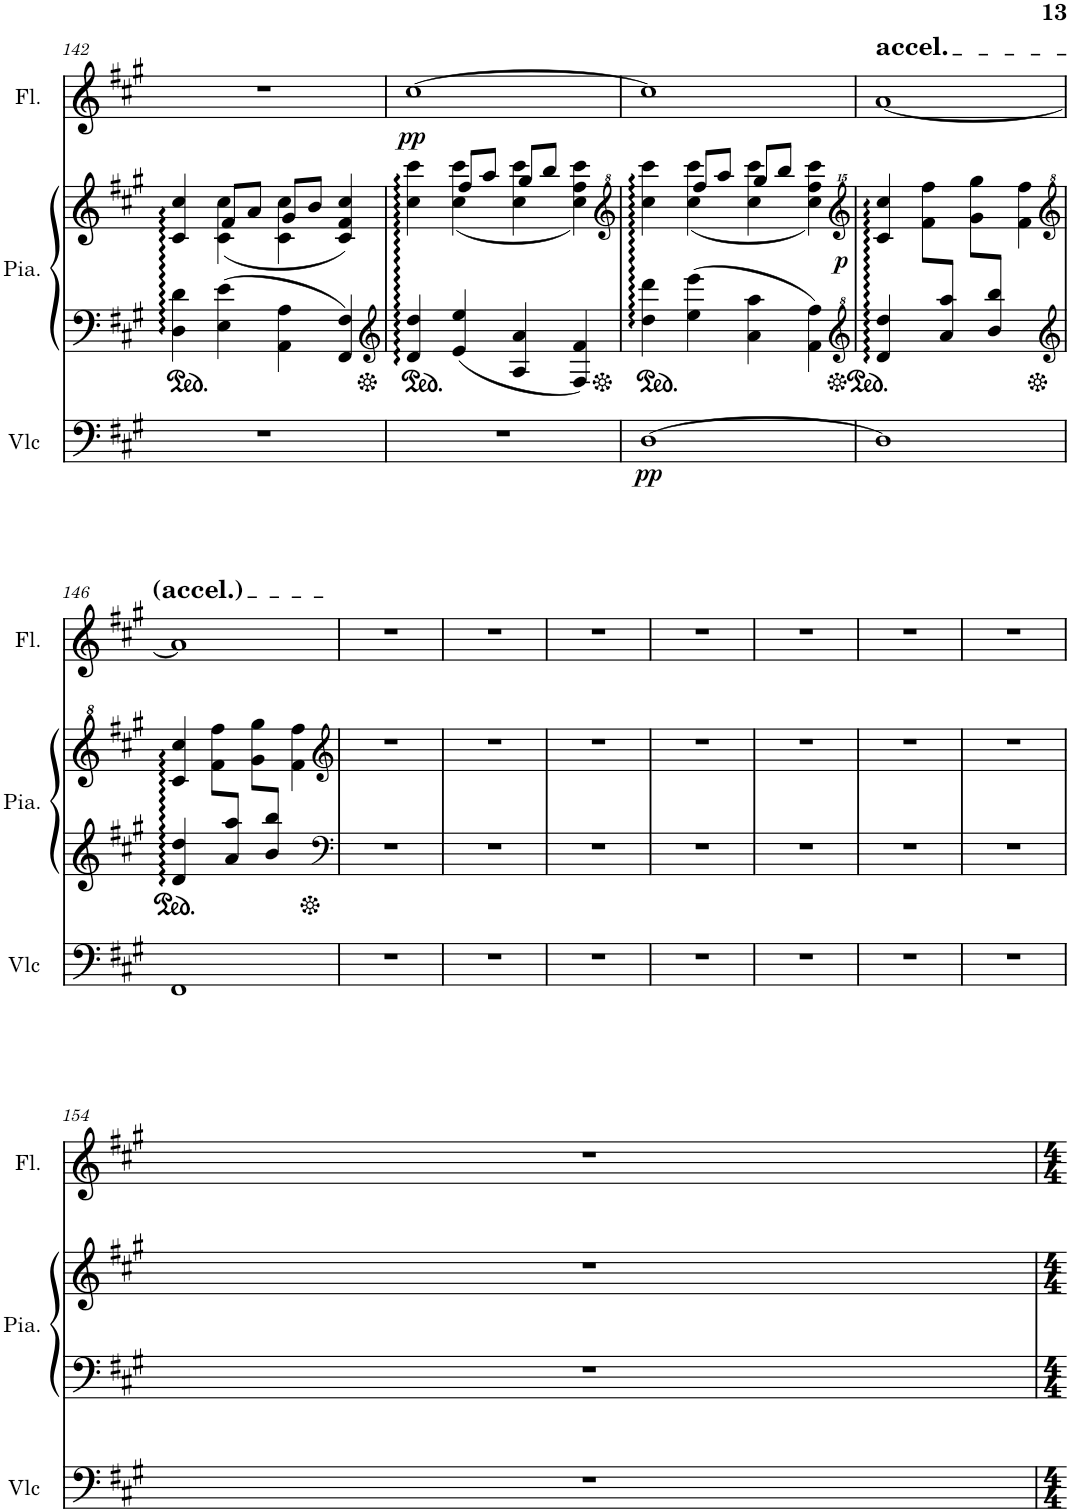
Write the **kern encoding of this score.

**kern	**dynam	**kern	**kern	**dynam	**kern	**dynam
*part3	*part3	*part2	*part2	*part2	*part1	*part1
*staff4	*staff4	*staff3	*staff2	*staff2/3	*staff1	*staff1
*I"Violoncelle	*	*I"Piano	*	*	*I"Flûte	*
*I'Vlc	*	*I'Pia.	*	*	*I'Fl.	*
!!LO:PB:g=z
*clefF4	*	*clefF4	*clefG2	*	*clefG2	*
*k[f#c#g#]	*	*k[f#c#g#]	*k[f#c#g#]	*	*k[f#c#g#]	*
*M4/4	*	*M4/4	*M4/4	*	*M4/4	*
=142	=142	=142	=142	=142	=142	=142
*	*	*	*^	*	*	*
1r	.	4D\ 4d\	4c#/ 4cc#/	4ryy	.	1r	.
.	.	4E\ 4e\	8f#/L	(4c#\ 4cc#\	.	.	.
.	.	.	8a/J	.	.	.	.
.	.	4AA\ 4A\	8g#/L	4c#\ 4cc#\	.	.	.
.	.	.	8b/J	.	.	.	.
.	.	4FF#/ 4F#/)	(4c#/ 4f#/ 4cc#/	4ryy	.	.	.
=143	=143	=143	=143	=143	=143	=143	=143
*	*	*clefG2	*	*	*	*	*
!	!	!	!	!	!	!	!LO:DY:b
1r	.	4d/ 4dd/	4cc#\ 4ccc#\	4ryy	.	[1cc#	pp
.	.	4e/ 4ee/	8ff#/L	(4cc#\ 4ccc#\	.	.	.
.	.	.	8aa/J	.	.	.	.
.	.	4A/ 4a/	8gg#/L	4cc#\ 4ccc#\	.	.	.
.	.	.	8bb/J	.	.	.	.
.	.	4F#/ 4f#/)	(4cc#\ 4ff#\ 4ccc#\	4ryy	.	.	.
=144	=144	=144	=144	=144	=144	=144	=144
*	*	*	*clefG^2	*	*	*	*
!	!LO:DY:b	!	!	!	!	!	!
[1D	pp	4dd\ 4ddd\	4ccc#\ 4cccc#\	4ryy	.	1cc#]	.
.	.	4ee\ 4eee\	8fff#/L	(4ccc#\ 4cccc#\	.	.	.
.	.	.	8aaa/J	.	.	.	.
.	.	4a\ 4aa\	8ggg#/L	4ccc#\ 4cccc#\	.	.	.
.	.	.	8bbb/J	.	.	.	.
.	.	4f#\ 4ff#\)	(4ccc#\ 4fff#\ 4cccc#\	4ryy	.	.	.
*	*	*	*v	*v	*	*	*
=145	=145	=145	=145	=145	=145	=145
*	*	*clefG^2	*clefG^^2	*	*	*
*	*	*^	*^	*	*	*
!	!	!	!	!	!	!	!LO:TX:a:t=accel.	!
!	!	!	!	!	!	!LO:DY:b	!	!
*	*	*	*	*v	*v	*	*	*
1D]	.	4.ryy	4dd/ 4ddd/	4ccc#/ 4cccc#/	p	[1a	.
.	.	.	2.ryy	8fff#\ 8ffff#\L	.	.	.
.	.	8aa/ 8aaa/J	.	8ryy	.	.	.
.	.	8ryy	.	8ggg#\ 8gggg#\L	.	.	.
.	.	8bb/ 8bbb/J	.	8ryy	.	.	.
.	.	4ryy	.	4fff#\ 4ffff#\	.	.	.
!!LO:LB:g=z
=146	=146	=146	=146	=146	=146	=146	=146
*	*	*clefG2	*	*clefG^2	*	*	*
1FF#	.	4.ryy	4d/ 4dd/	4cc#/ 4ccc#/	.	1a]	.
.	.	.	2.ryy	8ff#\ 8fff#\L	.	.	.
.	.	8a/ 8aa/J	.	8ryy	.	.	.
.	.	8ryy	.	8gg#\ 8ggg#\L	.	.	.
.	.	8b/ 8bb/J	.	8ryy	.	.	.
.	.	4ryy	.	4ff#\ 4fff#\	.	.	.
*	*	*v	*v	*	*	*	*
=147	=147	=147	=147	=147	=147	=147
*	*	*clefF4	*clefG2	*	*	*
1r	.	1r	1r	.	1r	.
=148	=148	=148	=148	=148	=148	=148
1r	.	1r	1r	.	1r	.
=149	=149	=149	=149	=149	=149	=149
1r	.	1r	1r	.	1r	.
=150	=150	=150	=150	=150	=150	=150
1r	.	1r	1r	.	1r	.
=151	=151	=151	=151	=151	=151	=151
1r	.	1r	1r	.	1r	.
=152	=152	=152	=152	=152	=152	=152
1r	.	1r	1r	.	1r	.
=153	=153	=153	=153	=153	=153	=153
1r	.	1r	1r	.	1r	.
!!LO:LB:g=z
=154	=154	=154	=154	=154	=154	=154
1r	.	1r	1r	.	1r	.
=	=	=	=	=	=	=
*-	*-	*-	*-	*-	*-	*-
